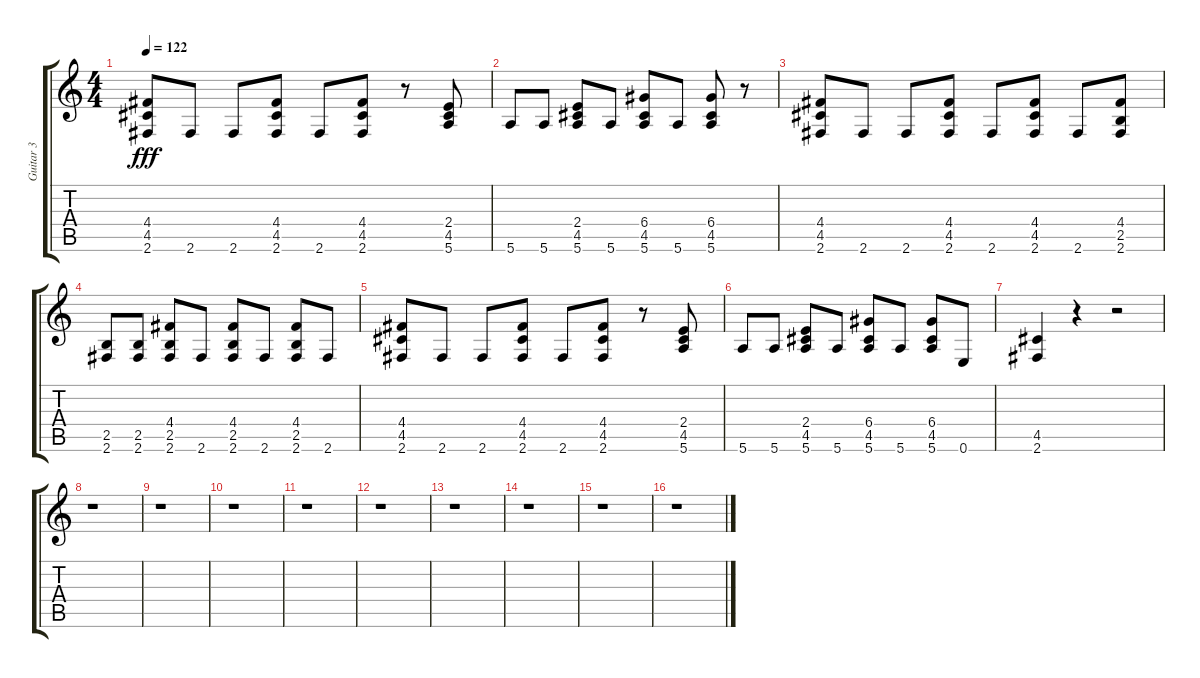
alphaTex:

\track ("Guitar 3" "Guitar 3") {instrument overdrivenguitar}
\staff {score tabs}
\tuning (E4 B3 G3 D3 A2 E2) {hide}
\ts (4 4)
\tempo 122
\clef g2
\ks c
(4.4 4.5 2.6).8{dy fff} 2.6.8 2.6.8 (4.4 4.5 2.6).8 2.6.8 (4.4 4.5 2.6).8 r.8 (2.4 4.5 5.6).8 |
5.6.8 5.6.8 (2.4 4.5 5.6).8 5.6.8 (6.4 4.5 5.6).8 5.6.8 (6.4 4.5 5.6).8 r.8 |
(4.4 4.5 2.6).8 2.6.8 2.6.8 (4.4 4.5 2.6).8 2.6.8 (4.4 4.5 2.6).8 2.6.8 (4.4 2.5 2.6).8 |
(2.5 2.6).8 (2.5 2.6).8 (4.4 2.5 2.6).8 2.6.8 (4.4 2.5 2.6).8 2.6.8 (4.4 2.5 2.6).8 2.6.8 |
(4.4 4.5 2.6).8 2.6.8 2.6.8 (4.4 4.5 2.6).8 2.6.8 (4.4 4.5 2.6).8 r.8 (2.4 4.5 5.6).8 |
5.6.8 5.6.8 (2.4 4.5 5.6).8 5.6.8 (6.4 4.5 5.6).8 5.6.8 (6.4 4.5 5.6).8 0.6.8 |
(4.5 2.6).4 r.4 r.2 |
r.1 |
r.1 |
r.1 |
r.1 |
r.1 |
r.1 |
r.1 |
r.1 |
r.1
